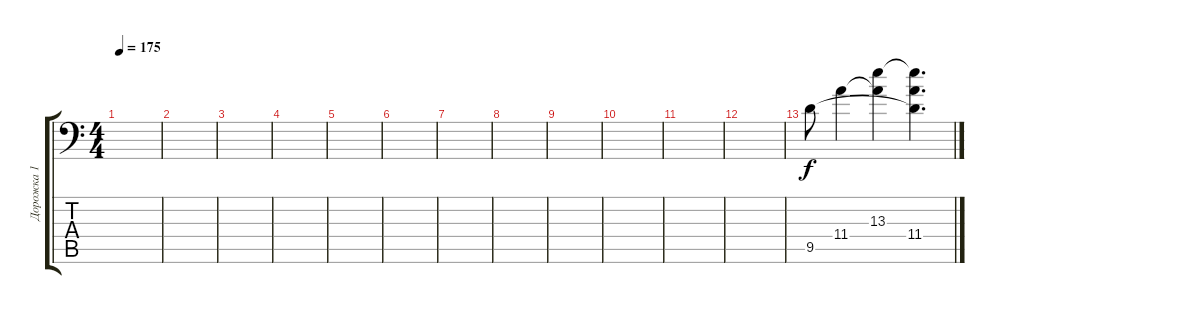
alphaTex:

\track ("Дорожка 1" "Дорожка 1") {instrument distortionguitar}
\staff {score tabs}
\tuning (C4 G3 Eb3 Bb2 F2 Bb1) {hide}
\ts (4 4)
\tempo 175
\clef f4
\ks c
|
|
|
|
|
|
|
|
|
|
|
|
9.5.8 11.4.4 (13.3 11.4{t}).4 (13.3{t} 11.4 9.5{t}).4{d}
